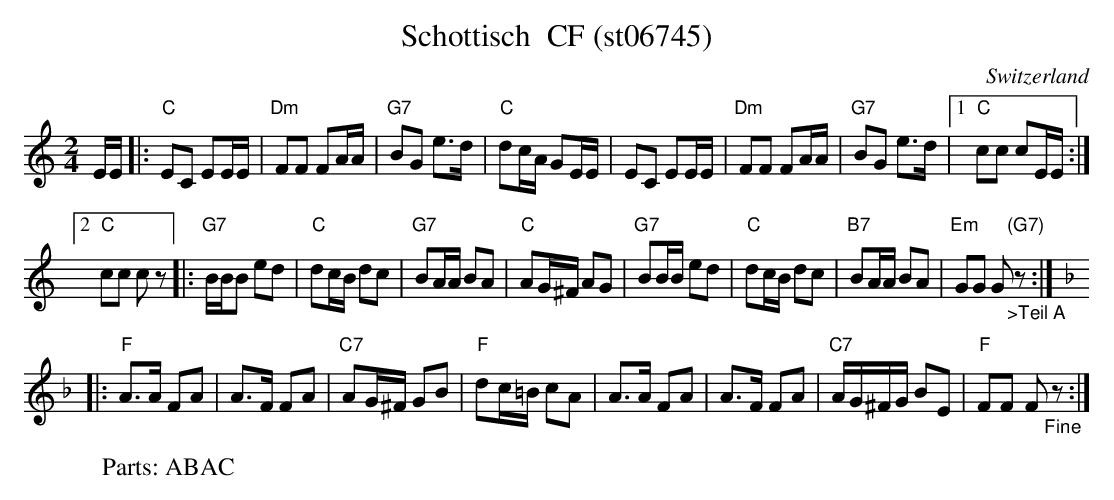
X:1
T:Schottisch  CF (st06745)
M:2/4
L:1/8
O:Switzerland
K:C major
E/2E/2 |: "C"EC EE/2E/2 | "Dm"FF FA/2A/2 | "G7"BG e>d | "C"dc/2A/2 GE/2E/2 | EC EE/2E/2 | "Dm"FF FA/2A/2 | "G7"BG e>d |1 "C"cc cE/2E/2 :|2
"C"cc cz |: "G7"B/2B/2B ed | "C"dc/2B/2 dc | "G7"BA/2A/2 BA | "C"AG/2^F/2 AG | "G7"BB/2B/2 ed | "C"dc/2B/2 dc | "B7"BA/2A/2 BA | "Em"GG G"_>Teil A""(G7)"z :| [K:Fmaj]
|: "F"A>A FA | A>F FA | "C7"AG/2^F/2 GB | "F"dc/2=B/2 cA | A>A FA | A>F FA | "C7"A/2G/2^F/2G/2 BE | "F"FF F"_Fine"z :|
W:Parts: ABAC
